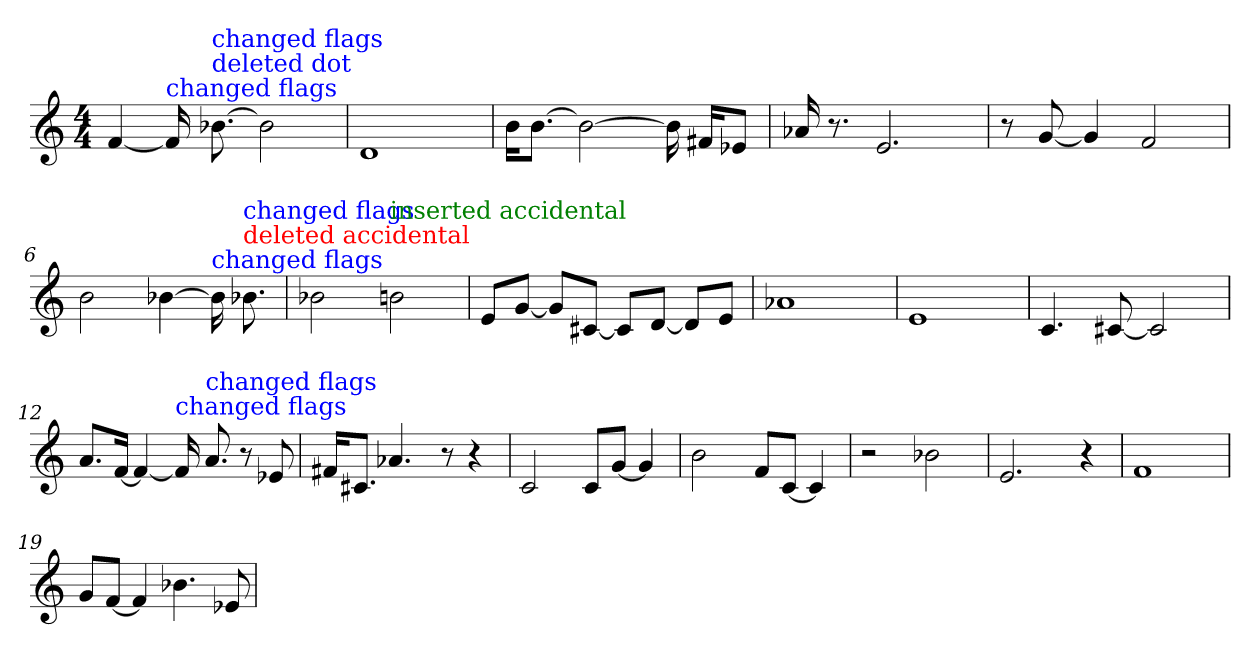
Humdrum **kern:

**kern
*part1
*staff1
*M4/4
=1
[4f
!LO:TX:color=#0000FF:t=changed flags
16fi]
!LO:TX:color=#0000FF:t=deleted dot
!LO:TX:color=#0000FF:t=changed flags
[8.b-Xi
2b-]
=2
1d
=3
16bKL
[8.bJ
2b_
16b]
16f#XKL
8e-XJ
=4
16a-X
8.r
2.e
=5
8r
[8g
4g]
2f
=6
2b
[4b-X
!LO:TX:color=#0000FF:t=changed flags
16b-i]
!LO:TX:color=#FF0000:t=deleted accidental
!LO:TX:color=#0000FF:t=changed flags
8.b-Xi
=7
2b-X
!LO:TX:color=#008000:t=inserted accidental
2bj
=8
8eL
[8gJ
8gL]
[8c#XJ
8c#L]
[8dJ
8dL]
8eJ
=9
1a-X
=10
1e
=11
4.c
[8c#X
2c#]
=12
8.aL
[16fJk
4f_
!LO:TX:color=#0000FF:t=changed flags
16fi]
!LO:TX:color=#0000FF:t=changed flags
8.ai
8r
8e-X
=13
16f#XKL
8.c#XJ
4.a-X
8r
4r
=14
2c
8cL
[8gJ
4g]
=15
2b
8fL
[8cJ
4c]
=16
2r
2b-X
=17
2.e
4r
=18
1f
=19
8gL
[8fJ
4f]
4.b-X
8e-X
=
*-
